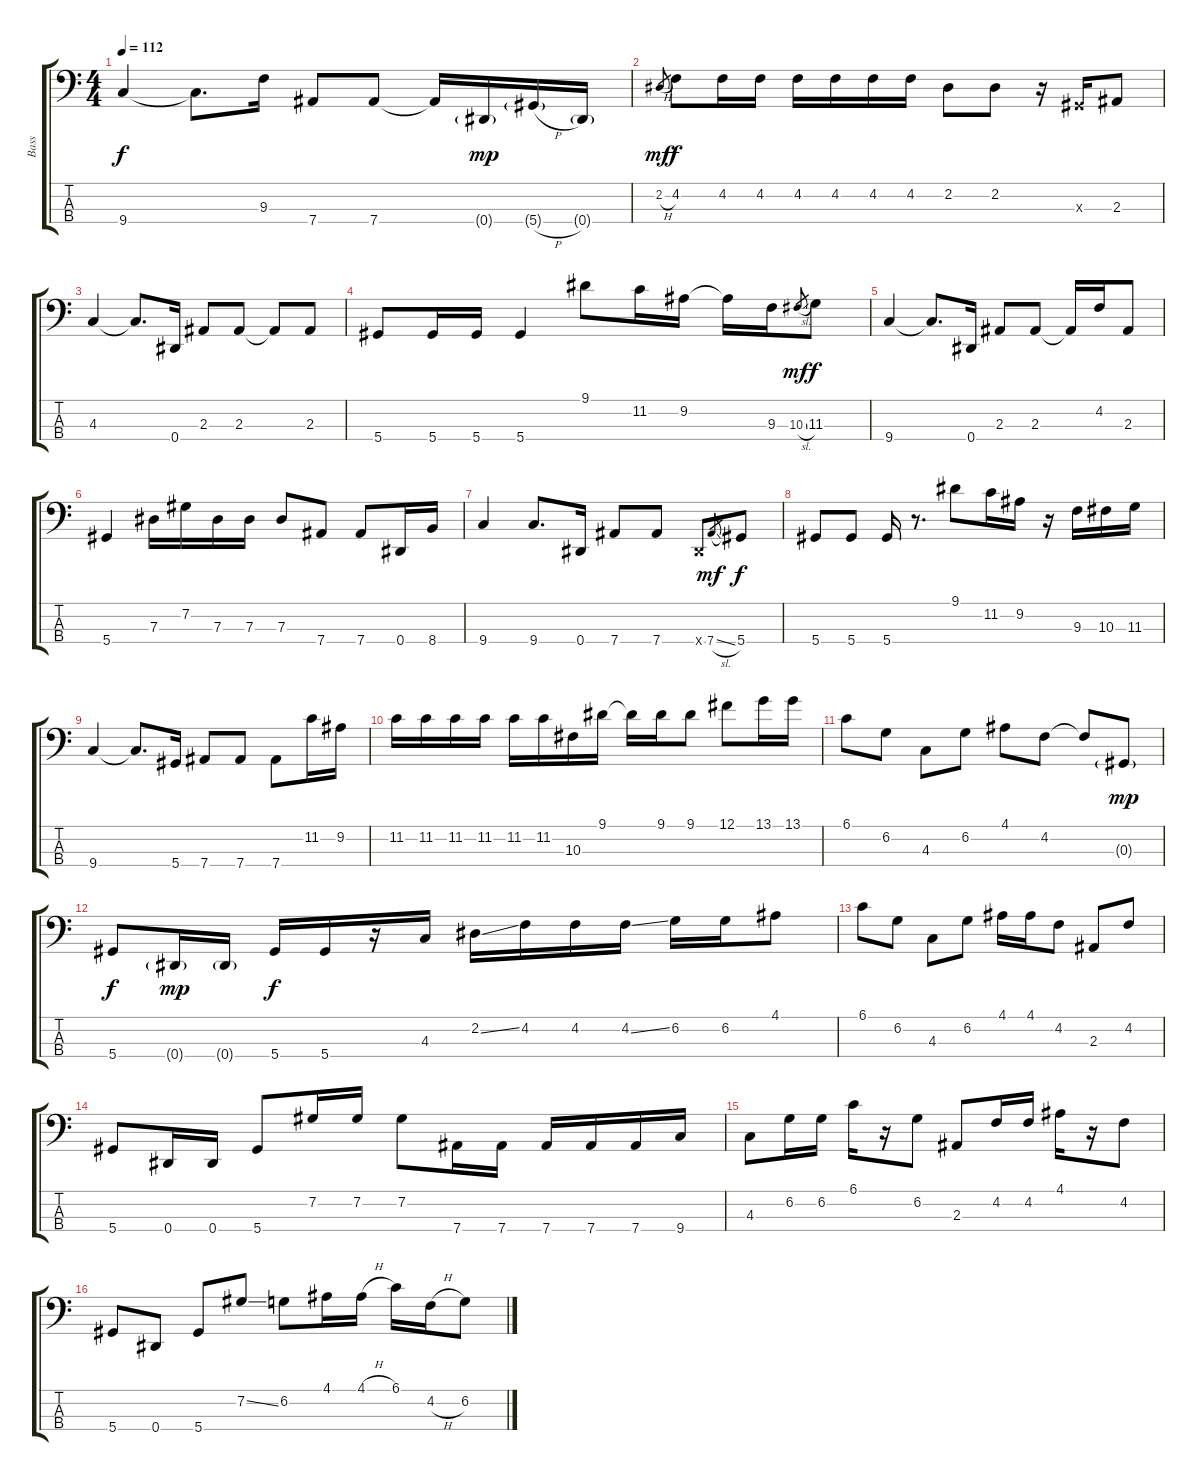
\track ("Bass" "Bass") {instrument electricbassfinger}
\staff {score tabs}
\tuning (Gb2 Db2 Ab1 Eb1) {hide}
\ts (4 4)
\tempo 112
\clef f4
\ks c
9.4.4{dy f} 9.4{t}.8{d} 9.3.16 7.4.8 7.4.8 7.4{t}.16 0.4{g}.16{dy mp} 5.4{h g}.16 0.4{g}.16 |
2.2{h}.8{gr dy mf} 4.2.8{dy f} 4.2.16 4.2.16 4.2.16 4.2.16 4.2.16 4.2.16 2.2.8 2.2.8 r.16 0.3{x}.16 2.3.8 |
4.3.4 4.3{t}.8{d} 0.4.16 2.3.8 2.3.8 2.3{t}.8 2.3.8 |
5.4.8 5.4.16 5.4.16 5.4.4 9.1.8 11.2.16 9.2.16 9.2{t}.16 9.3.16 10.3{sl}.8{gr dy mf} 11.3.8{dy f} |
9.4.4 9.4{t}.8{d} 0.4.16 2.3.8 2.3.8 2.3{t}.16 4.2.16 2.3.8 |
5.4.4 7.3.16 7.2.16 7.3.16 7.3.16 7.3.8 7.4.8 7.4.8 0.4.16 8.4.16 |
9.4.4 9.4.8{d} 0.4.16 7.4.8 7.4.8 0.4{x}.8 7.4{sl}.8{gr dy mf} 5.4.8{dy f} |
5.4.8 5.4.8 5.4.16 r.8{d} 9.1.8 11.2.16 9.2.16 r.16 9.3.16 10.3.16 11.3.16 |
9.4.4 9.4{t}.8{d} 5.4.16 7.4.8 7.4.8 7.4.8 11.2.16 9.2.16 |
11.2.16 11.2.16 11.2.16 11.2.16 11.2.16 11.2.16 10.3.16 9.1.16 9.1{t}.16 9.1.16 9.1.8 12.1.8 13.1.16 13.1.16 |
6.1.8 6.2.8 4.3.8 6.2.8 4.1.8 4.2.8 4.2{t}.8 0.3{g}.8{dy mp} |
5.4.8{dy f} 0.4{g}.16{dy mp} 0.4{g}.16 5.4.16{dy f} 5.4.16 r.16 4.3.16 2.2{ss}.16 4.2.16 4.2.16 4.2{ss}.16 6.2.16 6.2.16 4.1.8 |
6.1.8 6.2.8 4.3.8 6.2.8 4.1.16 4.1.16 4.2.8 2.3.8 4.2.8 |
5.4.8 0.4.16 0.4.16 5.4.8 7.2.16 7.2.16 7.2.8 7.4.16 7.4.16 7.4.16 7.4.16 7.4.16 9.4.16 |
4.3.8 6.2.16 6.2.16 6.1.16 r.16 6.2.8 2.3.8 4.2.16 4.2.16 4.1.16 r.16 4.2.8 |
5.4.8 0.4.8 5.4.8 7.2{ss}.8 6.2.8 4.1.16 4.1{h}.16 6.1.16 4.2{h}.16 6.2.8
